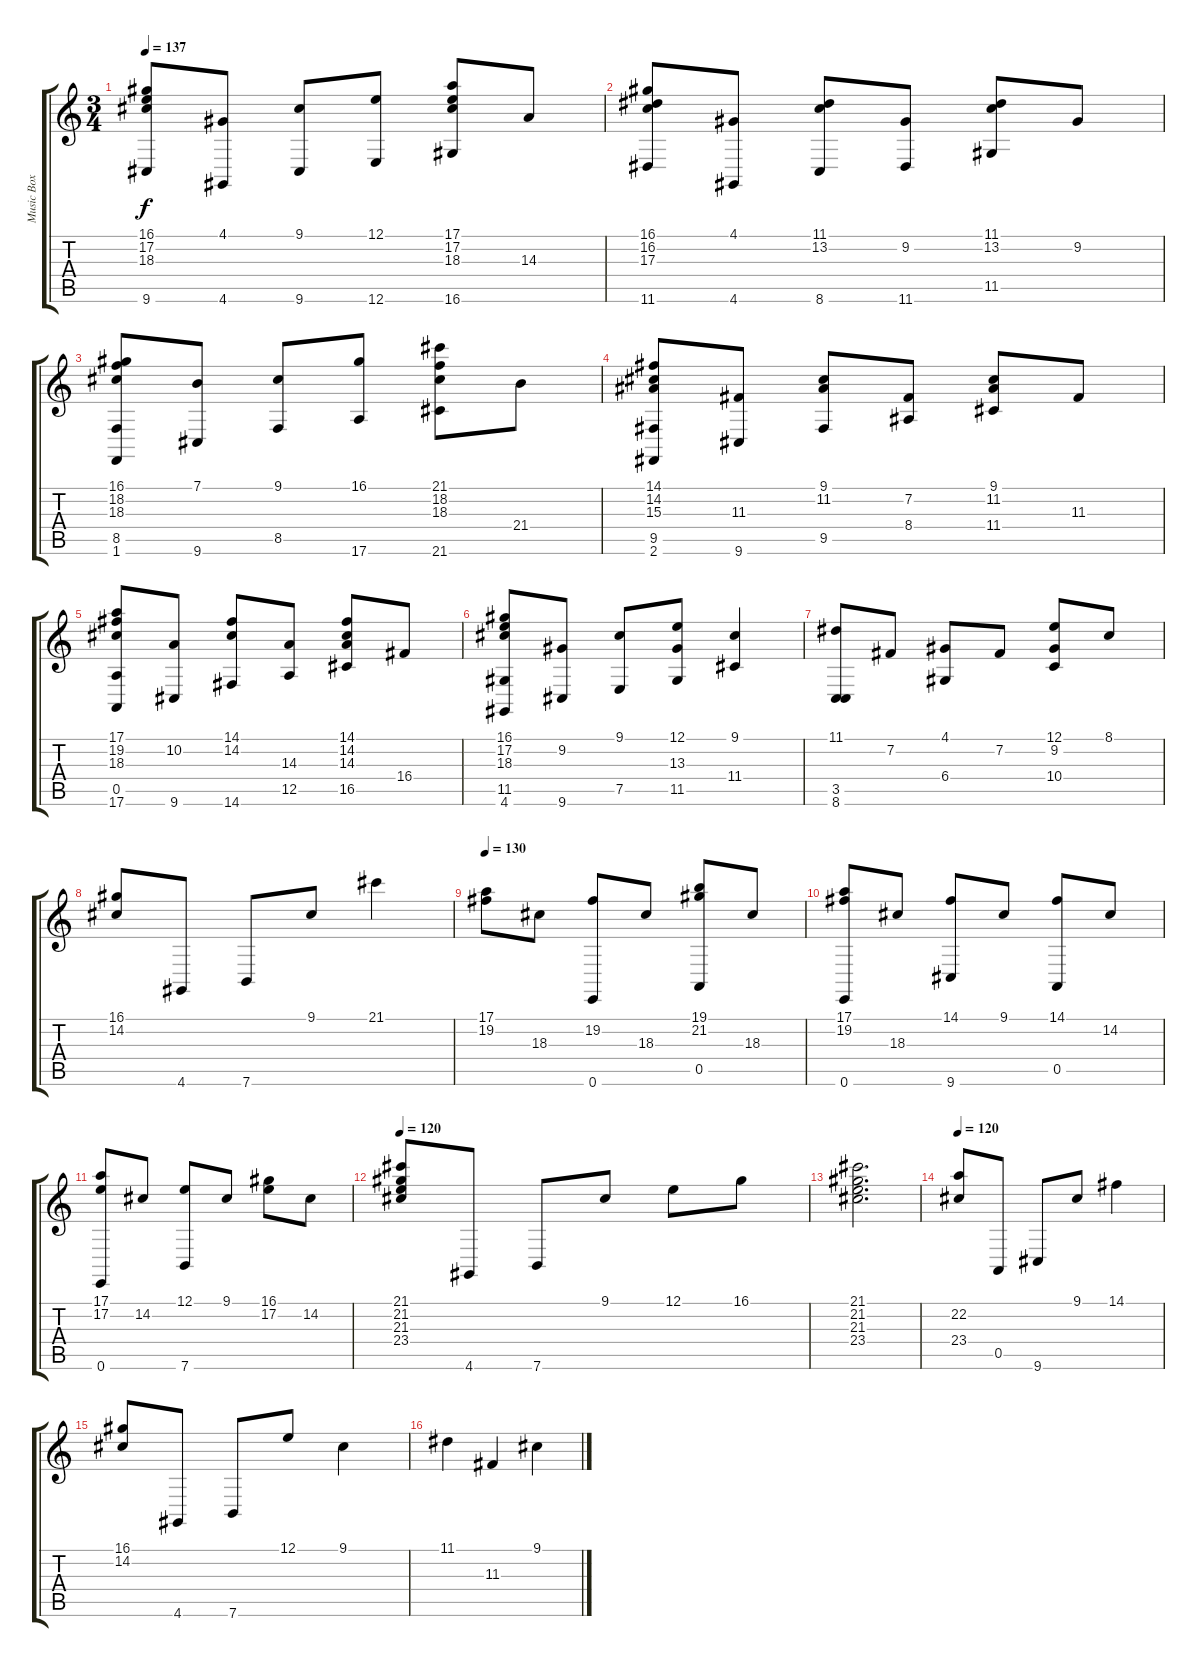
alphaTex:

\track ("Music Box" "Music Box") {instrument acousticgrandpiano}
\staff {score tabs}
\tuning (E4 B3 G3 D3 A2 E2) {hide}
\ts (3 4)
\tempo 137
\clef g2
\ks c
(16.1 17.2 18.3 9.6).8{dy f} (4.1 4.6).8 (9.1 9.6).8 (12.1 12.6).8 (17.1 17.2 18.3 16.6).8 14.3.8 |
(16.1 16.2 17.3 11.6).8 (4.1 4.6).8 (11.1 13.2 8.6).8 (9.2 11.6).8 (11.1 13.2 11.5).8 9.2.8 |
(16.1 18.2 18.3 8.5 1.6).8 (7.1 9.6).8 (9.1 8.5).8 (16.1 17.6).8 (21.1 18.2 18.3 21.6).8 21.4.8 |
(14.1 14.2 15.3 9.5 2.6).8 (11.3 9.6).8 (9.1 11.2 9.5).8 (7.2 8.4).8 (9.1 11.2 11.4).8 11.3.8 |
(17.1 19.2 18.3 0.5 17.6).8 (10.2 9.6).8 (14.1 14.2 14.6).8 (14.3 12.5).8 (14.1 14.2 14.3 16.5).8 16.4.8 |
(16.1 17.2 18.3 11.5 4.6).8 (9.2 9.6).8 (9.1 7.5).8 (12.1 13.3 11.5).8 (9.1 11.4).4 |
(11.1 3.5 8.6).8 7.2.8 (4.1 6.4).8 7.2.8 (12.1 9.2 10.4).8 8.1.8 |
(16.1 14.2).8 4.6.8 7.6.8 9.1.8 21.1.4 |
\tempo 130
(17.1 19.2).8 18.3.8 (19.2 0.6).8 18.3.8 (19.1 21.2 0.5).8 18.3.8 |
(17.1 19.2 0.6).8 18.3.8 (14.1 9.6).8 9.1.8 (14.1 0.5).8 14.2.8 |
(17.1 17.2 0.6).8 14.2.8 (12.1 7.6).8 9.1.8 (16.1 17.2).8 14.2.8 |
\tempo 120
(21.1 21.2 21.3 23.4).8 4.6.8 7.6.8 9.1.8 12.1.8 16.1.8 |
(21.1 21.2 21.3 23.4).2{d} |
\tempo 120
(22.2 23.4).8 0.5.8 9.6.8 9.1.8 14.1.4 |
(16.1 14.2).8 4.6.8 7.6.8 12.1.8 9.1.4 |
11.1.4 11.3.4 9.1.4
